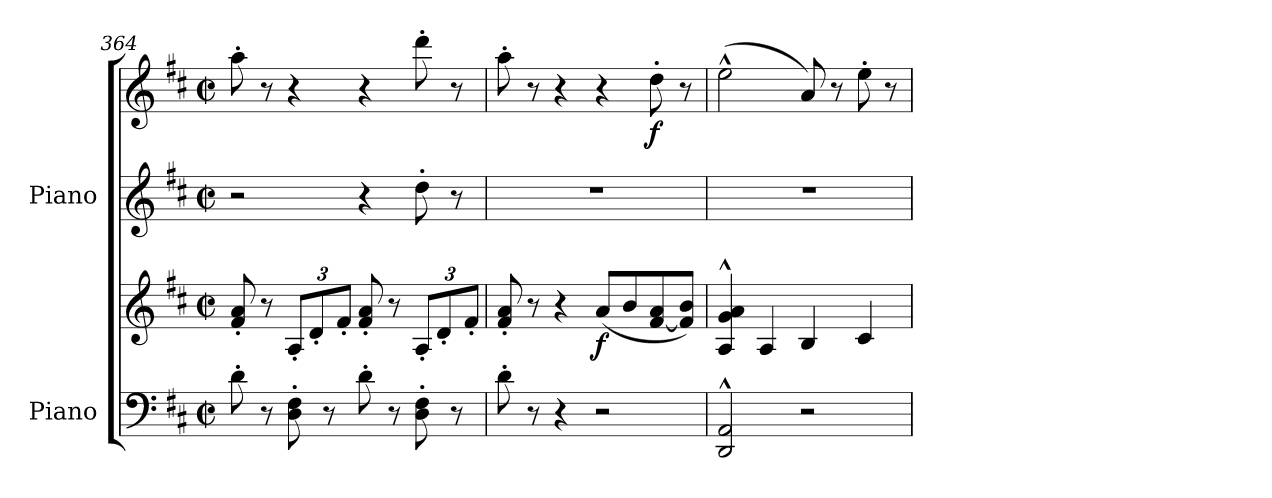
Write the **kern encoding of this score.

**kern	**kern	**dynam	**kern	**kern	**dynam
*part2	*part2	*part2	*part1	*part1	*part1
*staff4	*staff3	*staff3/4	*staff2	*staff1	*staff1/2
*I"Piano	*	*	*I"Piano	*	*
*I'Pno.	*	*	*I'Pno.	*	*
*clefF4	*clefG2	*	*clefG2	*clefG2	*
*k[f#c#]	*k[f#c#]	*	*k[f#c#]	*k[f#c#]	*
*M2/2	*M2/2	*	*M2/2	*M2/2	*
*met(c|)	*met(c|)	*	*met(c|)	*met(c|)	*
=364	=364	=364	=364	=364	=364
8d'\	8f#/' 8a/'	.	2r	8aa'\	.
8r	8r	.	.	8r	.
*	*Xbrackettup	*	*	*	*
8D\' 8F#\'	12A'/L	.	.	4r	.
.	12d'/	.	.	.	.
8r	.	.	.	.	.
.	12f#'/J	.	.	.	.
8d'\	8f#/' 8a/'	.	4r	4r	.
8r	8r	.	.	.	.
8D\' 8F#\'	12A'/L	.	8dd'\	8ddd'\	.
.	12d'/	.	.	.	.
8r	.	.	8r	8r	.
.	12f#'/J	.	.	.	.
=365	=365	=365	=365	=365	=365
8d'\	8f#/' 8a/'	.	1r	8aa'\	.
8r	8r	.	.	8r	.
4r	4r	.	.	4r	.
!	!	!LO:DY:b	!	!	!
2r	(>8a/L	f	.	4r	.
.	8b/	.	.	.	.
!	!	!	!	!	!LO:DY:b
.	[8f#/ 8a/	.	.	8dd'\	f
.	8f#/] 8b/J)	.	.	8r	.
=366	=366	=366	=366	=366	=366
*	*	*	*	*MM184	*
2DD/^^ 2AA/^^	4A/^^ 4g/^^ 4a/^^	.	1r	(>2ee^^\	.
.	4A/	.	.	.	.
2r	4B/	.	.	8a/)	.
.	.	.	.	8r	.
.	4c#/	.	.	8ee'\	.
.	.	.	.	8r	.
=	=	=	=	=	=
*-	*-	*-	*-	*-	*-
